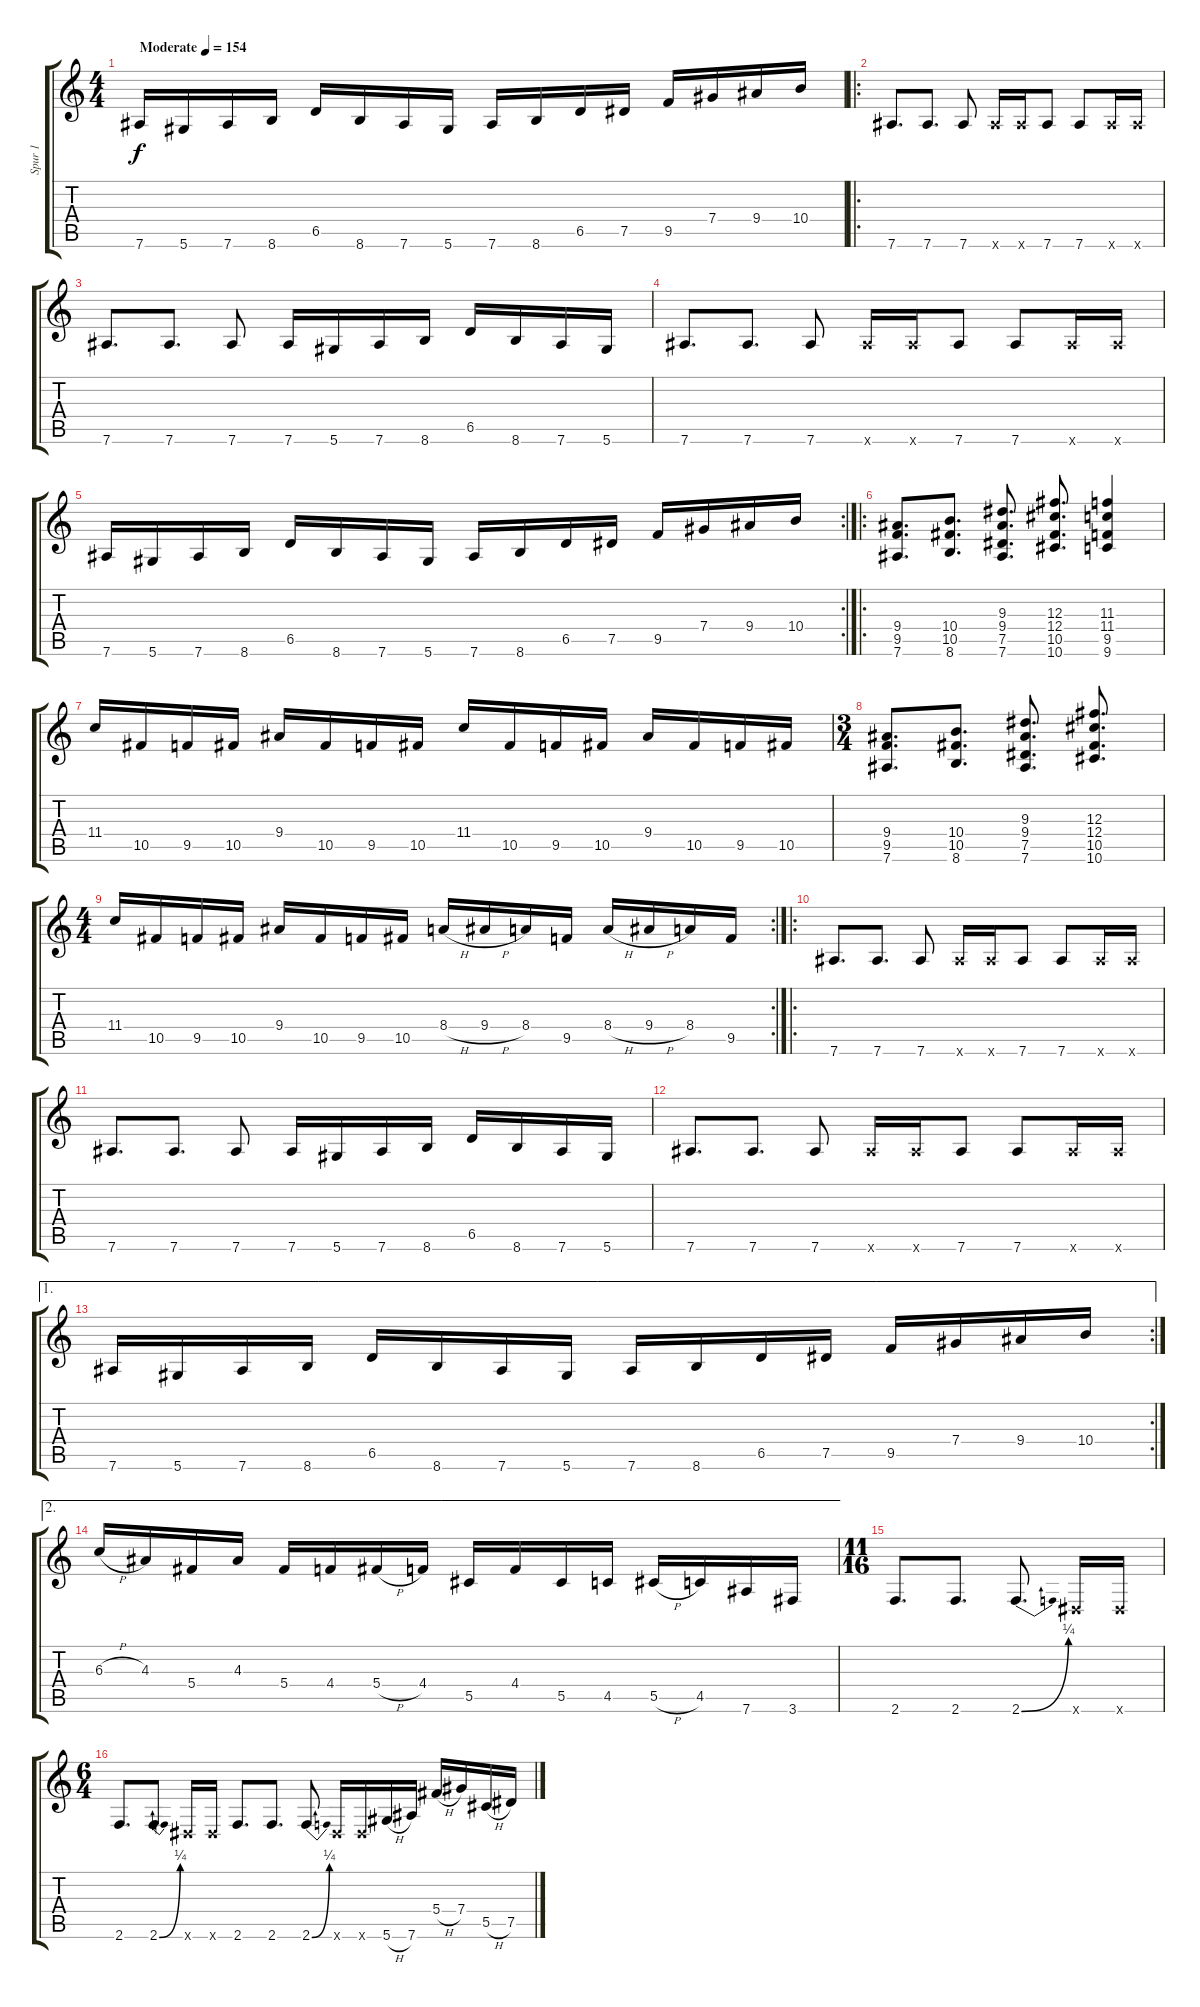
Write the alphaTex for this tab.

\track ("Spur 1" "Spur 1") {instrument distortionguitar}
\staff {score tabs}
\tuning (Eb4 Bb3 Gb3 Db3 Ab2 Eb2) {hide}
\ts (4 4)
\tempo (154 "Moderate")
\clef g2
\ks c
7.6.16{dy f instrument distortionguitar} 5.6.16 7.6.16 8.6.16 6.5.16 8.6.16 7.6.16 5.6.16 7.6.16 8.6.16 6.5.16 7.5.16 9.5.16 7.4.16 9.4.16 10.4.16 |
\ro
7.6.8{d} 7.6.8{d} 7.6.8 7.6{x}.16 7.6{x}.16 7.6.8 7.6.8 7.6{x}.16 7.6{x}.16 |
7.6.8{d} 7.6.8{d} 7.6.8 7.6.16 5.6.16 7.6.16 8.6.16 6.5.16 8.6.16 7.6.16 5.6.16 |
7.6.8{d} 7.6.8{d} 7.6.8 7.6{x}.16 7.6{x}.16 7.6.8 7.6.8 7.6{x}.16 7.6{x}.16 |
\rc 2
7.6.16 5.6.16 7.6.16 8.6.16 6.5.16 8.6.16 7.6.16 5.6.16 7.6.16 8.6.16 6.5.16 7.5.16 9.5.16 7.4.16 9.4.16 10.4.16 |
\ro
(9.4 9.5 7.6).8{d} (10.4 10.5 8.6).8{d} (9.3 9.4 7.5 7.6).8{d} (12.3 12.4 10.5 10.6).8{d} (11.3 11.4 9.5 9.6).4 |
11.4.16 10.5.16 9.5.16 10.5.16 9.4.16 10.5.16 9.5.16 10.5.16 11.4.16 10.5.16 9.5.16 10.5.16 9.4.16 10.5.16 9.5.16 10.5.16 |
\ts (3 4)
(9.4 9.5 7.6).8{d} (10.4 10.5 8.6).8{d} (9.3 9.4 7.5 7.6).8{d} (12.3 12.4 10.5 10.6).8{d} |
\rc 2
\ts (4 4)
11.4.16 10.5.16 9.5.16 10.5.16 9.4.16 10.5.16 9.5.16 10.5.16 8.4{h}.16 9.4{h}.16 8.4.16 9.5.16 8.4{h}.16 9.4{h}.16 8.4.16 9.5.16 |
\ro
7.6.8{d} 7.6.8{d} 7.6.8 7.6{x}.16 7.6{x}.16 7.6.8 7.6.8 7.6{x}.16 7.6{x}.16 |
7.6.8{d} 7.6.8{d} 7.6.8 7.6.16 5.6.16 7.6.16 8.6.16 6.5.16 8.6.16 7.6.16 5.6.16 |
7.6.8{d} 7.6.8{d} 7.6.8 7.6{x}.16 7.6{x}.16 7.6.8 7.6.8 7.6{x}.16 7.6{x}.16 |
\ae 1
\rc 2
7.6.16 5.6.16 7.6.16 8.6.16 6.5.16 8.6.16 7.6.16 5.6.16 7.6.16 8.6.16 6.5.16 7.5.16 9.5.16 7.4.16 9.4.16 10.4.16 |
\ae 2
6.3{h}.16 4.3.16 5.4.16 4.3.16 5.4.16 4.4.16 5.4{h}.16 4.4.16 5.5.16 4.4.16 5.5.16 4.5.16 5.5{h}.16 4.5.16 7.6.16 3.6.16 |
\ts (11 16)
2.6.8{d} 2.6.8{d} 2.6{be (bend 0 0 60 1)}.8{d} 0.6{x}.16 0.6{x}.16 |
\ts (6 4)
2.6.8{d} 2.6{be (bend 0 0 60 1)}.8{d} 0.6{x}.16 0.6{x}.16 2.6.8{d} 2.6.8{d} 2.6{be (bend 0 0 60 1)}.8 0.6{x}.16 0.6{x}.16 5.6{h}.16 7.6.16 5.4{h}.16 7.4.16 5.5{h}.16 7.5.16
